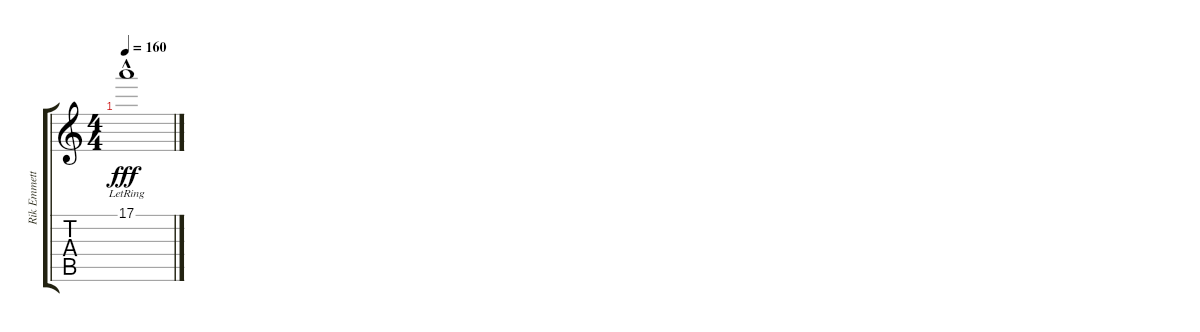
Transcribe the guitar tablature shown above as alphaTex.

\track ("Rik Emmett - Lead Guitars" "Rik Emmett") {instrument overdrivenguitar}
\staff {score tabs}
\tuning (E4 B3 G3 D3 A2 E2) {hide}
\ts (4 4)
\tempo 160
\clef g2
\ks c
17.1{hac lr}.1{dy fff}
